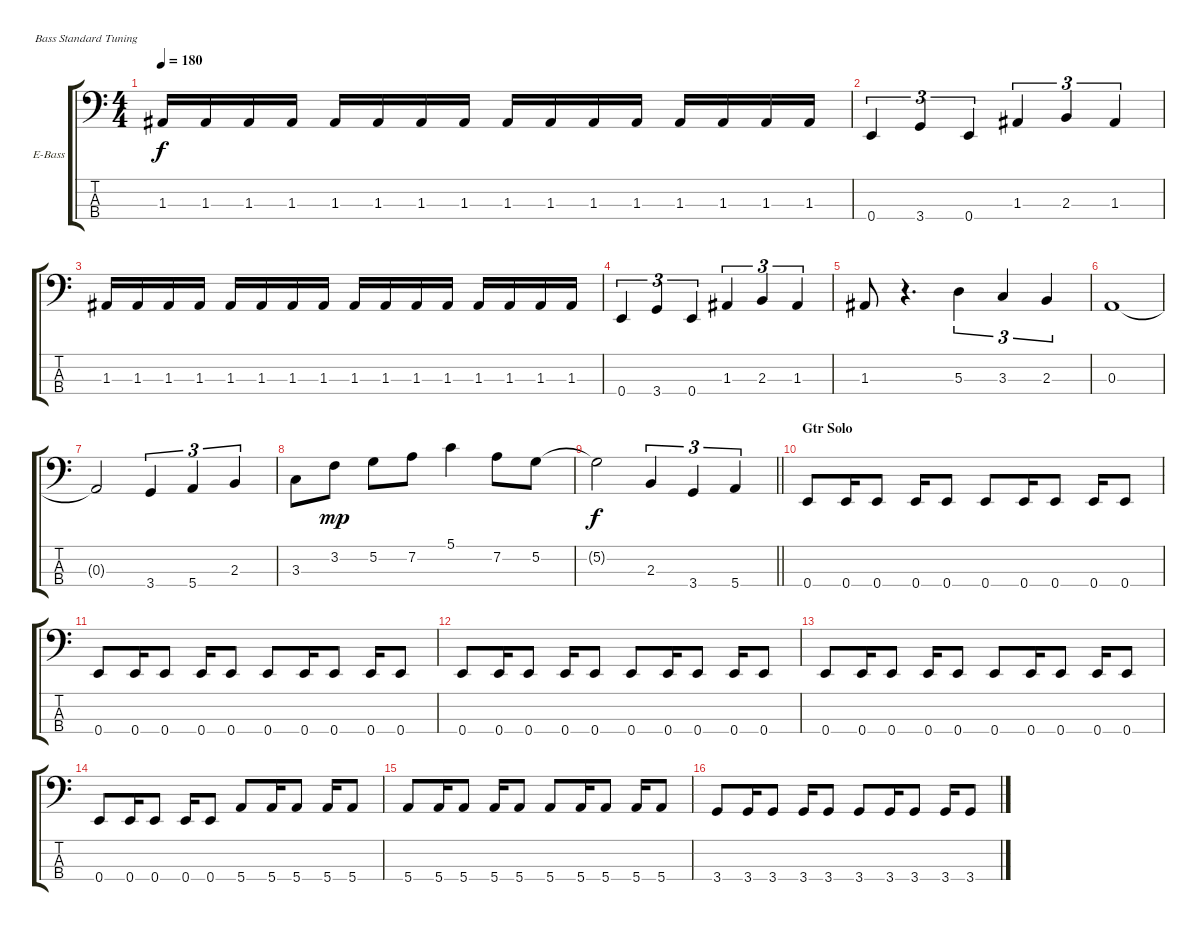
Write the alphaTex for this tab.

\bracketExtendMode groupsimilarinstruments
\firstSystemTrackNameOrientation horizontal
\otherSystemsTrackNameOrientation horizontal
\track ("Bass" "E-Bass") {instrument electricbassfinger}
\staff {score tabs}
\tuning (G2 D2 A1 E1)
\ts (4 4)
\tempo 180
\clef f4
\ks c
1.3.16{dy f} 1.3.16 1.3.16 1.3.16 1.3.16 1.3.16 1.3.16 1.3.16 1.3.16 1.3.16 1.3.16 1.3.16 1.3.16 1.3.16 1.3.16 1.3.16 |
0.4.4{tu (3 2)} 3.4.4{tu (3 2)} 0.4.4{tu (3 2)} 1.3.4{tu (3 2)} 2.3.4{tu (3 2)} 1.3.4{tu (3 2)} |
1.3.16 1.3.16 1.3.16 1.3.16 1.3.16 1.3.16 1.3.16 1.3.16 1.3.16 1.3.16 1.3.16 1.3.16 1.3.16 1.3.16 1.3.16 1.3.16 |
0.4.4{tu (3 2)} 3.4.4{tu (3 2)} 0.4.4{tu (3 2)} 1.3.4{tu (3 2)} 2.3.4{tu (3 2)} 1.3.4{tu (3 2)} |
1.3.8 r.4{d} 5.3.4{tu (3 2)} 3.3.4{tu (3 2)} 2.3.4{tu (3 2)} |
0.3.1 |
0.3{t}.2 3.4.4{tu (3 2)} 5.4.4{tu (3 2)} 2.3.4{tu (3 2)} |
3.3.8 3.2.8{dy mp} 5.2.8 7.2.8 5.1.4 7.2.8 5.2.8 |
\barLineRight lightlight
5.2{t}.2{dy f} 2.3.4{tu (3 2)} 3.4.4{tu (3 2)} 5.4.4{tu (3 2)} |
\section ("" "Gtr Solo")
0.4.8 0.4.16 0.4.8 0.4.16 0.4.8 0.4.8 0.4.16 0.4.8 0.4.16 0.4.8 |
0.4.8 0.4.16 0.4.8 0.4.16 0.4.8 0.4.8 0.4.16 0.4.8 0.4.16 0.4.8 |
0.4.8 0.4.16 0.4.8 0.4.16 0.4.8 0.4.8 0.4.16 0.4.8 0.4.16 0.4.8 |
0.4.8 0.4.16 0.4.8 0.4.16 0.4.8 0.4.8 0.4.16 0.4.8 0.4.16 0.4.8 |
0.4.8 0.4.16 0.4.8 0.4.16 0.4.8 5.4.8 5.4.16 5.4.8 5.4.16 5.4.8 |
5.4.8 5.4.16 5.4.8 5.4.16 5.4.8 5.4.8 5.4.16 5.4.8 5.4.16 5.4.8 |
3.4.8 3.4.16 3.4.8 3.4.16 3.4.8 3.4.8 3.4.16 3.4.8 3.4.16 3.4.8
